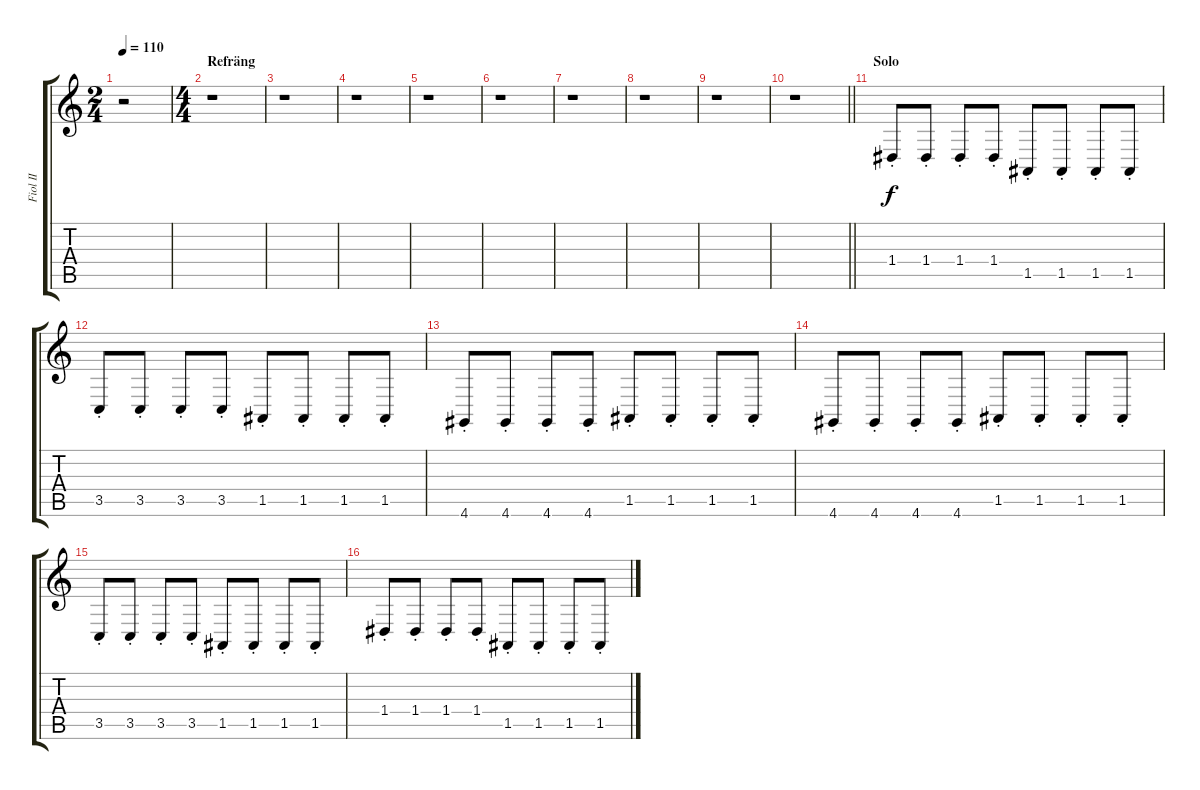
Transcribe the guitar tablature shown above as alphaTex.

\track ("Fiol II" "Fiol II") {instrument violin}
\staff {score tabs}
\tuning (E4 B3 G3 D3 A2 E2) {hide}
\ts (2 4)
\tempo 110
\clef g2
\ks c
r.2{dy f} |
\ts (4 4)
\section ("" "Refräng")
r.1 |
r.1 |
r.1 |
r.1 |
r.1 |
r.1 |
r.1 |
r.1 |
\barLineRight lightlight
r.1 |
\section ("" "Solo")
1.4{st}.8 1.4{st}.8 1.4{st}.8 1.4{st}.8 1.5{st}.8 1.5{st}.8 1.5{st}.8 1.5{st}.8 |
3.5{st}.8 3.5{st}.8 3.5{st}.8 3.5{st}.8 1.5{st}.8 1.5{st}.8 1.5{st}.8 1.5{st}.8 |
4.6{st}.8 4.6{st}.8 4.6{st}.8 4.6{st}.8 1.5{st}.8 1.5{st}.8 1.5{st}.8 1.5{st}.8 |
4.6{st}.8 4.6{st}.8 4.6{st}.8 4.6{st}.8 1.5{st}.8 1.5{st}.8 1.5{st}.8 1.5{st}.8 |
3.5{st}.8 3.5{st}.8 3.5{st}.8 3.5{st}.8 1.5{st}.8 1.5{st}.8 1.5{st}.8 1.5{st}.8 |
1.4{st}.8 1.4{st}.8 1.4{st}.8 1.4{st}.8 1.5{st}.8 1.5{st}.8 1.5{st}.8 1.5{st}.8
